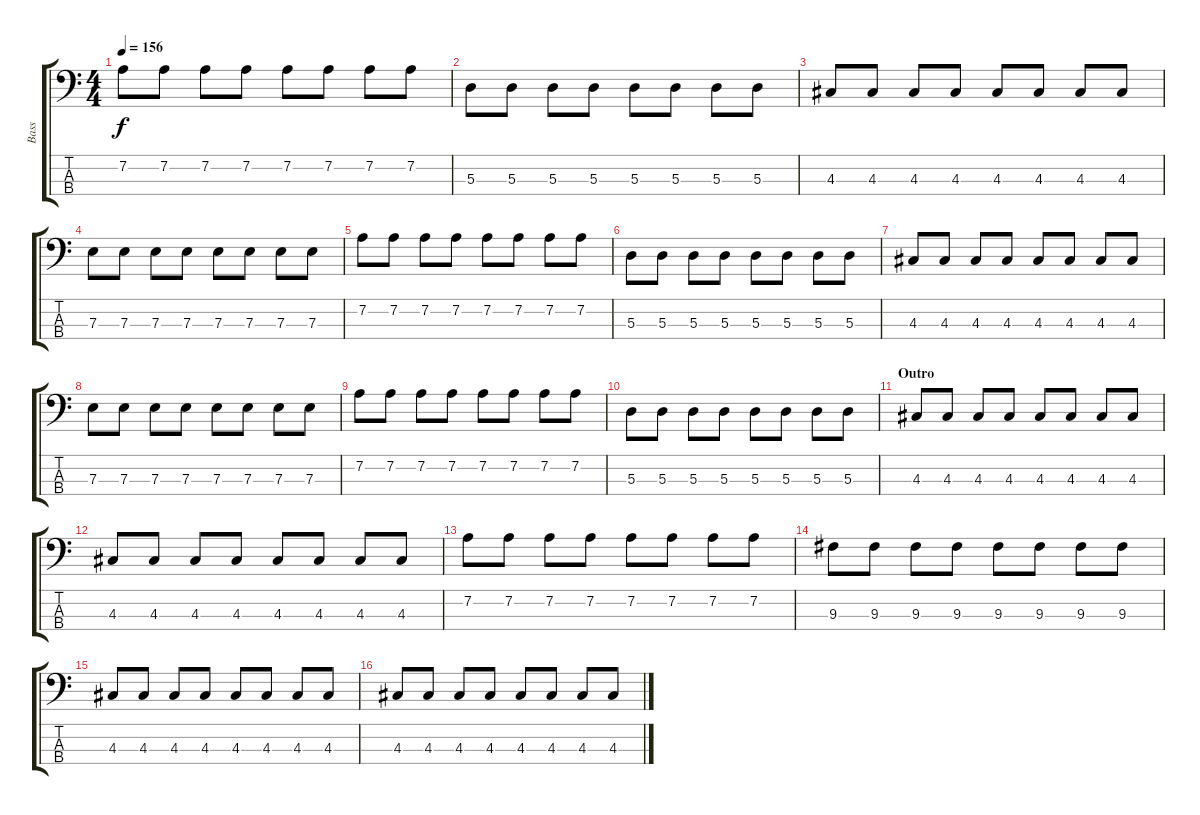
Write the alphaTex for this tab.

\track ("Bass" "Bass") {instrument electricbassfinger}
\staff {score tabs}
\tuning (G2 D2 A1 E1) {hide}
\ts (4 4)
\tempo 156
\clef f4
\ks c
7.2.8{dy f} 7.2.8 7.2.8 7.2.8 7.2.8 7.2.8 7.2.8 7.2.8 |
5.3.8 5.3.8 5.3.8 5.3.8 5.3.8 5.3.8 5.3.8 5.3.8 |
4.3.8 4.3.8 4.3.8 4.3.8 4.3.8 4.3.8 4.3.8 4.3.8 |
7.3.8 7.3.8 7.3.8 7.3.8 7.3.8 7.3.8 7.3.8 7.3.8 |
7.2.8 7.2.8 7.2.8 7.2.8 7.2.8 7.2.8 7.2.8 7.2.8 |
5.3.8 5.3.8 5.3.8 5.3.8 5.3.8 5.3.8 5.3.8 5.3.8 |
4.3.8 4.3.8 4.3.8 4.3.8 4.3.8 4.3.8 4.3.8 4.3.8 |
7.3.8 7.3.8 7.3.8 7.3.8 7.3.8 7.3.8 7.3.8 7.3.8 |
7.2.8 7.2.8 7.2.8 7.2.8 7.2.8 7.2.8 7.2.8 7.2.8 |
5.3.8 5.3.8 5.3.8 5.3.8 5.3.8 5.3.8 5.3.8 5.3.8 |
\section ("" "Outro")
4.3.8{volume 13} 4.3.8 4.3.8 4.3.8 4.3.8 4.3.8 4.3.8 4.3.8 |
4.3.8 4.3.8 4.3.8 4.3.8 4.3.8 4.3.8 4.3.8 4.3.8 |
7.2.8 7.2.8 7.2.8 7.2.8 7.2.8 7.2.8 7.2.8 7.2.8 |
9.3.8 9.3.8 9.3.8 9.3.8 9.3.8 9.3.8 9.3.8 9.3.8 |
4.3.8{volume 13} 4.3.8 4.3.8 4.3.8 4.3.8 4.3.8 4.3.8 4.3.8 |
4.3.8 4.3.8 4.3.8 4.3.8 4.3.8 4.3.8 4.3.8 4.3.8
